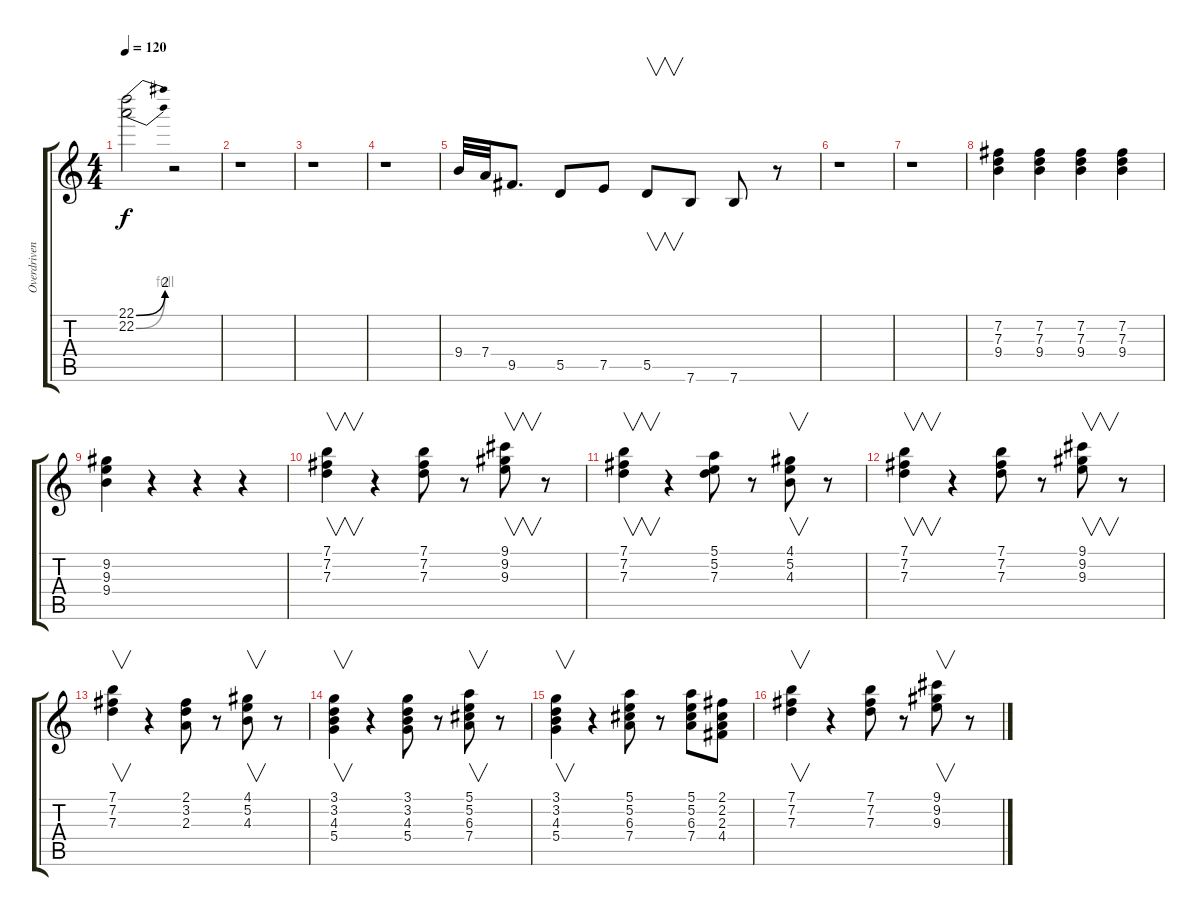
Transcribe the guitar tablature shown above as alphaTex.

\track ("Overdriven Guitar" "Overdriven") {instrument overdrivenguitar}
\staff {score tabs}
\tuning (E4 B3 G3 D3 A2 E2) {hide}
\ts (4 4)
\tempo 120
\clef g2
\ks c
(22.1{be (bend 0 0 60 8)} 22.2{be (bend 0 0 60 4)}).2{dy f} r.2 |
r.1 |
r.1 |
r.1 |
9.4.32 7.4.32 9.5.8{d} 5.5.8 7.5.8 5.5.8{v} 7.6.8 7.6.8 r.8 |
r.1 |
r.1 |
(7.2 7.3 9.4).4 (7.2 7.3 9.4).4 (7.2 7.3 9.4).4 (7.2 7.3 9.4).4 |
(9.2 9.3 9.4).4 r.4 r.4 r.4 |
(7.1 7.2 7.3).4{v} r.4 (7.1 7.2 7.3).8 r.8 (9.1 9.2 9.3).8{v} r.8 |
(7.1 7.2 7.3).4{v} r.4 (5.1 5.2 7.3).8 r.8 (4.1 5.2 4.3).8{v} r.8 |
(7.1 7.2 7.3).4{v} r.4 (7.1 7.2 7.3).8 r.8 (9.1 9.2 9.3).8{v} r.8 |
(7.1 7.2 7.3).4{v} r.4 (2.1 3.2 2.3).8 r.8 (4.1 5.2 4.3).8{v} r.8 |
(3.1 3.2 4.3 5.4).4{v} r.4 (3.1 3.2 4.3 5.4).8 r.8 (5.1 5.2 6.3 7.4).8{v} r.8 |
(3.1 3.2 4.3 5.4).4{v} r.4 (5.1 5.2 6.3 7.4).8 r.8 (5.1 5.2 6.3 7.4).8 (2.1 2.2 2.3 4.4).8 |
(7.1 7.2 7.3).4{v} r.4 (7.1 7.2 7.3).8 r.8 (9.1 9.2 9.3).8{v} r.8
